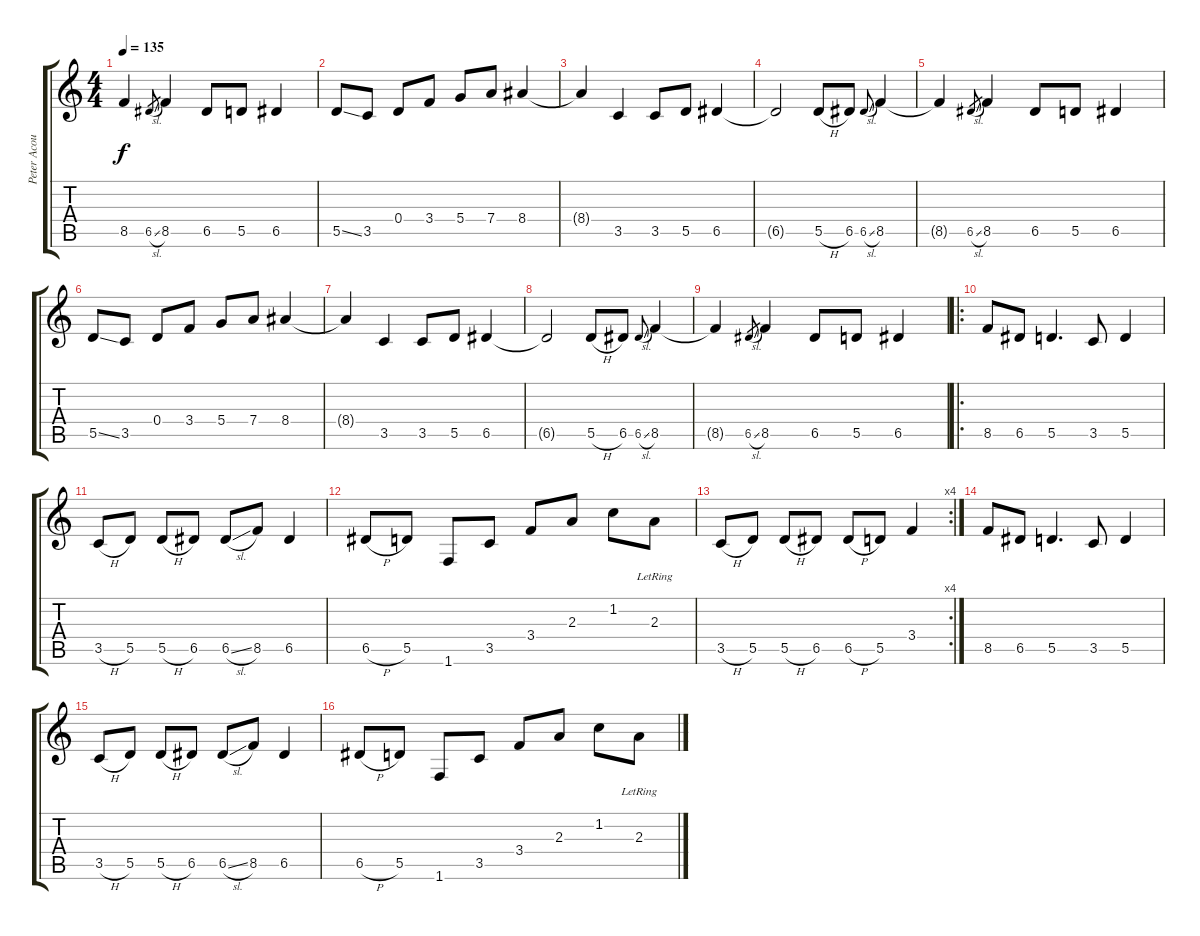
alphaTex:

\track ("Peter Acoustic" "Peter Acou") {instrument acousticguitarnylon}
\staff {score tabs}
\tuning (E4 B3 G3 D3 A2 E2) {hide}
\ts (4 4)
\tempo 135
\clef g2
\ks c
8.5{t}.4{dy f} 6.5{sl}.8{gr} 8.5.4 6.5.8 5.5.8 6.5.4 |
5.5{ss}.8 3.5.8 0.4.8 3.4.8 5.4.8 7.4.8 8.4.4 |
8.4{t}.4 3.5.4 3.5.8 5.5.8 6.5.4 |
6.5{t}.2 5.5{h}.8 6.5.8 6.5{sl}.8{gr onbeat} 8.5.4 |
8.5{t}.4 6.5{sl}.8{gr} 8.5.4 6.5.8 5.5.8 6.5.4 |
5.5{ss}.8 3.5.8 0.4.8 3.4.8 5.4.8 7.4.8 8.4.4 |
8.4{t}.4 3.5.4 3.5.8 5.5.8 6.5.4 |
6.5{t}.2 5.5{h}.8 6.5.8 6.5{sl}.8{gr onbeat} 8.5.4 |
8.5{t}.4 6.5{sl}.8{gr} 8.5.4 6.5.8 5.5.8 6.5.4 |
\ro
8.5.8 6.5.8 5.5.4{d} 3.5.8 5.5.4 |
3.5{h}.8 5.5.8 5.5{h}.8 6.5.8 6.5{sl}.8 8.5.8 6.5.4 |
6.5{h}.8 5.5.8 1.6.8 3.5.8 3.4.8 2.3.8 1.2.8 2.3{lr}.8 |
\rc 4
3.5{h}.8 5.5.8 5.5{h}.8 6.5.8 6.5{h}.8 5.5.8 3.4.4 |
8.5.8 6.5.8 5.5.4{d} 3.5.8 5.5.4 |
3.5{h}.8 5.5.8 5.5{h}.8 6.5.8 6.5{sl}.8 8.5.8 6.5.4 |
6.5{h}.8 5.5.8 1.6.8 3.5.8 3.4.8 2.3.8 1.2.8 2.3{lr}.8
